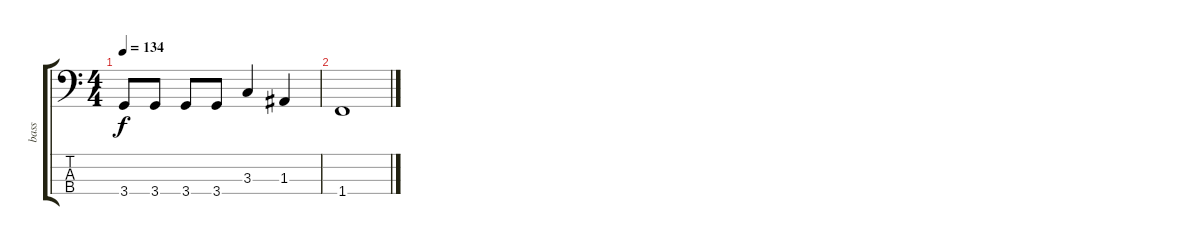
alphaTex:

\track ("bass" "bass") {instrument electricbasspick}
\staff {score tabs}
\tuning (G2 D2 A1 E1) {hide}
\ts (4 4)
\tempo 134
\clef f4
\ks c
3.4.8{dy f} 3.4.8 3.4.8 3.4.8 3.3.4 1.3.4 |
1.4.1
